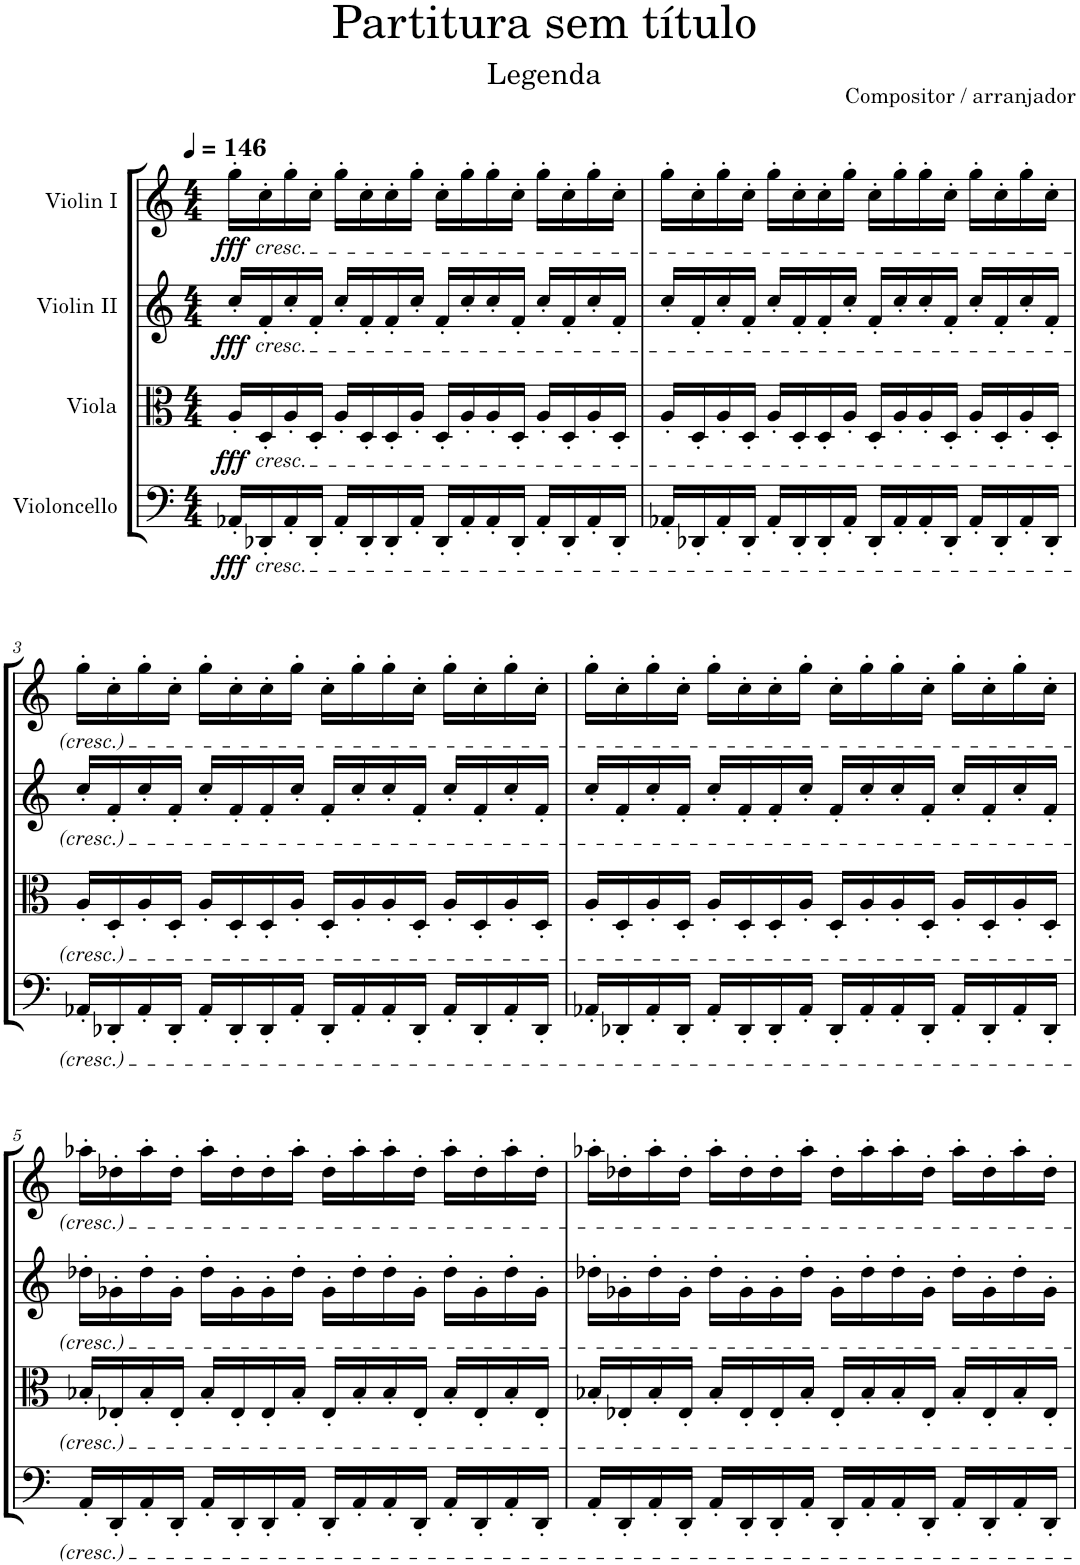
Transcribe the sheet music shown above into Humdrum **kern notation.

**kern	**dynam	**kern	**dynam	**kern	**dynam	**kern	**dynam
*part4	*part4	*part3	*part3	*part2	*part2	*part1	*part1
*staff4	*staff4	*staff3	*staff3	*staff2	*staff2	*staff1	*staff1
*I"Violoncello	*	*I"Viola	*	*I"Violin II	*	*I"Violin I	*
*I'Vc	*	*I'Vla	*	*I'Vln	*	*I'Vln	*
*clefF4	*	*clefC3	*	*clefG2	*	*clefG2	*
*k[]	*	*k[]	*	*k[]	*	*k[]	*
*M4/4	*	*M4/4	*	*M4/4	*	*M4/4	*
*MM146	*	*MM146	*	*MM146	*	*MM146	*
=1	=1	=1	=1	=1	=1	=1	=1
!	!	!	!	!	!	!LO:TX:b:i:t=cresc.	!
!	!	!	!	!LO:TX:b:i:t=cresc.	!	!	!
!	!	!LO:TX:b:i:t=cresc.	!	!	!	!	!
!LO:TX:b:i:t=cresc.	!	!	!	!	!	!	!
!	!LO:DY:b	!	!LO:DY:b	!	!LO:DY:b	!	!LO:DY:b
16AA-X'/LL	fff	16A'/LL	fff	16cc'/LL	fff	16gg'\LL	fff
16DD-X'/	.	16D'/	.	16f'/	.	16cc'\	.
16AA-'/	.	16A'/	.	16cc'/	.	16gg'\	.
16DD-'/JJ	.	16D'/JJ	.	16f'/JJ	.	16cc'\JJ	.
16AA-'/LL	.	16A'/LL	.	16cc'/LL	.	16gg'\LL	.
16DD-'/	.	16D'/	.	16f'/	.	16cc'\	.
16DD-'/	.	16D'/	.	16f'/	.	16cc'\	.
16AA-'/JJ	.	16A'/JJ	.	16cc'/JJ	.	16gg'\JJ	.
16DD-'/LL	.	16D'/LL	.	16f'/LL	.	16cc'\LL	.
16AA-'/	.	16A'/	.	16cc'/	.	16gg'\	.
16AA-'/	.	16A'/	.	16cc'/	.	16gg'\	.
16DD-'/JJ	.	16D'/JJ	.	16f'/JJ	.	16cc'\JJ	.
16AA-'/LL	.	16A'/LL	.	16cc'/LL	.	16gg'\LL	.
16DD-'/	.	16D'/	.	16f'/	.	16cc'\	.
16AA-'/	.	16A'/	.	16cc'/	.	16gg'\	.
16DD-'/JJ	.	16D'/JJ	.	16f'/JJ	.	16cc'\JJ	.
=2	=2	=2	=2	=2	=2	=2	=2
16AA-X'/LL	.	16A'/LL	.	16cc'/LL	.	16gg'\LL	.
16DD-X'/	.	16D'/	.	16f'/	.	16cc'\	.
16AA-'/	.	16A'/	.	16cc'/	.	16gg'\	.
16DD-'/JJ	.	16D'/JJ	.	16f'/JJ	.	16cc'\JJ	.
16AA-'/LL	.	16A'/LL	.	16cc'/LL	.	16gg'\LL	.
16DD-'/	.	16D'/	.	16f'/	.	16cc'\	.
16DD-'/	.	16D'/	.	16f'/	.	16cc'\	.
16AA-'/JJ	.	16A'/JJ	.	16cc'/JJ	.	16gg'\JJ	.
16DD-'/LL	.	16D'/LL	.	16f'/LL	.	16cc'\LL	.
16AA-'/	.	16A'/	.	16cc'/	.	16gg'\	.
16AA-'/	.	16A'/	.	16cc'/	.	16gg'\	.
16DD-'/JJ	.	16D'/JJ	.	16f'/JJ	.	16cc'\JJ	.
16AA-'/LL	.	16A'/LL	.	16cc'/LL	.	16gg'\LL	.
16DD-'/	.	16D'/	.	16f'/	.	16cc'\	.
16AA-'/	.	16A'/	.	16cc'/	.	16gg'\	.
16DD-'/JJ	.	16D'/JJ	.	16f'/JJ	.	16cc'\JJ	.
!!LO:LB:g=z
=3	=3	=3	=3	=3	=3	=3	=3
16AA-X'/LL	.	16A'/LL	.	16cc'/LL	.	16gg'\LL	.
16DD-X'/	.	16D'/	.	16f'/	.	16cc'\	.
16AA-'/	.	16A'/	.	16cc'/	.	16gg'\	.
16DD-'/JJ	.	16D'/JJ	.	16f'/JJ	.	16cc'\JJ	.
16AA-'/LL	.	16A'/LL	.	16cc'/LL	.	16gg'\LL	.
16DD-'/	.	16D'/	.	16f'/	.	16cc'\	.
16DD-'/	.	16D'/	.	16f'/	.	16cc'\	.
16AA-'/JJ	.	16A'/JJ	.	16cc'/JJ	.	16gg'\JJ	.
16DD-'/LL	.	16D'/LL	.	16f'/LL	.	16cc'\LL	.
16AA-'/	.	16A'/	.	16cc'/	.	16gg'\	.
16AA-'/	.	16A'/	.	16cc'/	.	16gg'\	.
16DD-'/JJ	.	16D'/JJ	.	16f'/JJ	.	16cc'\JJ	.
16AA-'/LL	.	16A'/LL	.	16cc'/LL	.	16gg'\LL	.
16DD-'/	.	16D'/	.	16f'/	.	16cc'\	.
16AA-'/	.	16A'/	.	16cc'/	.	16gg'\	.
16DD-'/JJ	.	16D'/JJ	.	16f'/JJ	.	16cc'\JJ	.
=4	=4	=4	=4	=4	=4	=4	=4
16AA-X'/LL	.	16A'/LL	.	16cc'/LL	.	16gg'\LL	.
16DD-X'/	.	16D'/	.	16f'/	.	16cc'\	.
16AA-'/	.	16A'/	.	16cc'/	.	16gg'\	.
16DD-'/JJ	.	16D'/JJ	.	16f'/JJ	.	16cc'\JJ	.
16AA-'/LL	.	16A'/LL	.	16cc'/LL	.	16gg'\LL	.
16DD-'/	.	16D'/	.	16f'/	.	16cc'\	.
16DD-'/	.	16D'/	.	16f'/	.	16cc'\	.
16AA-'/JJ	.	16A'/JJ	.	16cc'/JJ	.	16gg'\JJ	.
16DD-'/LL	.	16D'/LL	.	16f'/LL	.	16cc'\LL	.
16AA-'/	.	16A'/	.	16cc'/	.	16gg'\	.
16AA-'/	.	16A'/	.	16cc'/	.	16gg'\	.
16DD-'/JJ	.	16D'/JJ	.	16f'/JJ	.	16cc'\JJ	.
16AA-'/LL	.	16A'/LL	.	16cc'/LL	.	16gg'\LL	.
16DD-'/	.	16D'/	.	16f'/	.	16cc'\	.
16AA-'/	.	16A'/	.	16cc'/	.	16gg'\	.
16DD-'/JJ	.	16D'/JJ	.	16f'/JJ	.	16cc'\JJ	.
!!LO:LB:g=z
=5	=5	=5	=5	=5	=5	=5	=5
16AA'/LL	.	16B-X'/LL	.	16dd-X'\LL	.	16aa-X'\LL	.
16DD'/	.	16E-X'/	.	16g-X'\	.	16dd-X'\	.
16AA'/	.	16B-'/	.	16dd-'\	.	16aa-'\	.
16DD'/JJ	.	16E-'/JJ	.	16g-'\JJ	.	16dd-'\JJ	.
16AA'/LL	.	16B-'/LL	.	16dd-'\LL	.	16aa-'\LL	.
16DD'/	.	16E-'/	.	16g-'\	.	16dd-'\	.
16DD'/	.	16E-'/	.	16g-'\	.	16dd-'\	.
16AA'/JJ	.	16B-'/JJ	.	16dd-'\JJ	.	16aa-'\JJ	.
16DD'/LL	.	16E-'/LL	.	16g-'\LL	.	16dd-'\LL	.
16AA'/	.	16B-'/	.	16dd-'\	.	16aa-'\	.
16AA'/	.	16B-'/	.	16dd-'\	.	16aa-'\	.
16DD'/JJ	.	16E-'/JJ	.	16g-'\JJ	.	16dd-'\JJ	.
16AA'/LL	.	16B-'/LL	.	16dd-'\LL	.	16aa-'\LL	.
16DD'/	.	16E-'/	.	16g-'\	.	16dd-'\	.
16AA'/	.	16B-'/	.	16dd-'\	.	16aa-'\	.
16DD'/JJ	.	16E-'/JJ	.	16g-'\JJ	.	16dd-'\JJ	.
=6	=6	=6	=6	=6	=6	=6	=6
16AA'/LL	.	16B-X'/LL	.	16dd-X'\LL	.	16aa-X'\LL	.
16DD'/	.	16E-X'/	.	16g-X'\	.	16dd-X'\	.
16AA'/	.	16B-'/	.	16dd-'\	.	16aa-'\	.
16DD'/JJ	.	16E-'/JJ	.	16g-'\JJ	.	16dd-'\JJ	.
16AA'/LL	.	16B-'/LL	.	16dd-'\LL	.	16aa-'\LL	.
16DD'/	.	16E-'/	.	16g-'\	.	16dd-'\	.
16DD'/	.	16E-'/	.	16g-'\	.	16dd-'\	.
16AA'/JJ	.	16B-'/JJ	.	16dd-'\JJ	.	16aa-'\JJ	.
16DD'/LL	.	16E-'/LL	.	16g-'\LL	.	16dd-'\LL	.
16AA'/	.	16B-'/	.	16dd-'\	.	16aa-'\	.
16AA'/	.	16B-'/	.	16dd-'\	.	16aa-'\	.
16DD'/JJ	.	16E-'/JJ	.	16g-'\JJ	.	16dd-'\JJ	.
16AA'/LL	.	16B-'/LL	.	16dd-'\LL	.	16aa-'\LL	.
16DD'/	.	16E-'/	.	16g-'\	.	16dd-'\	.
16AA'/	.	16B-'/	.	16dd-'\	.	16aa-'\	.
16DD'/JJ	.	16E-'/JJ	.	16g-'\JJ	.	16dd-'\JJ	.
=	=	=	=	=	=	=	=
*-	*-	*-	*-	*-	*-	*-	*-
